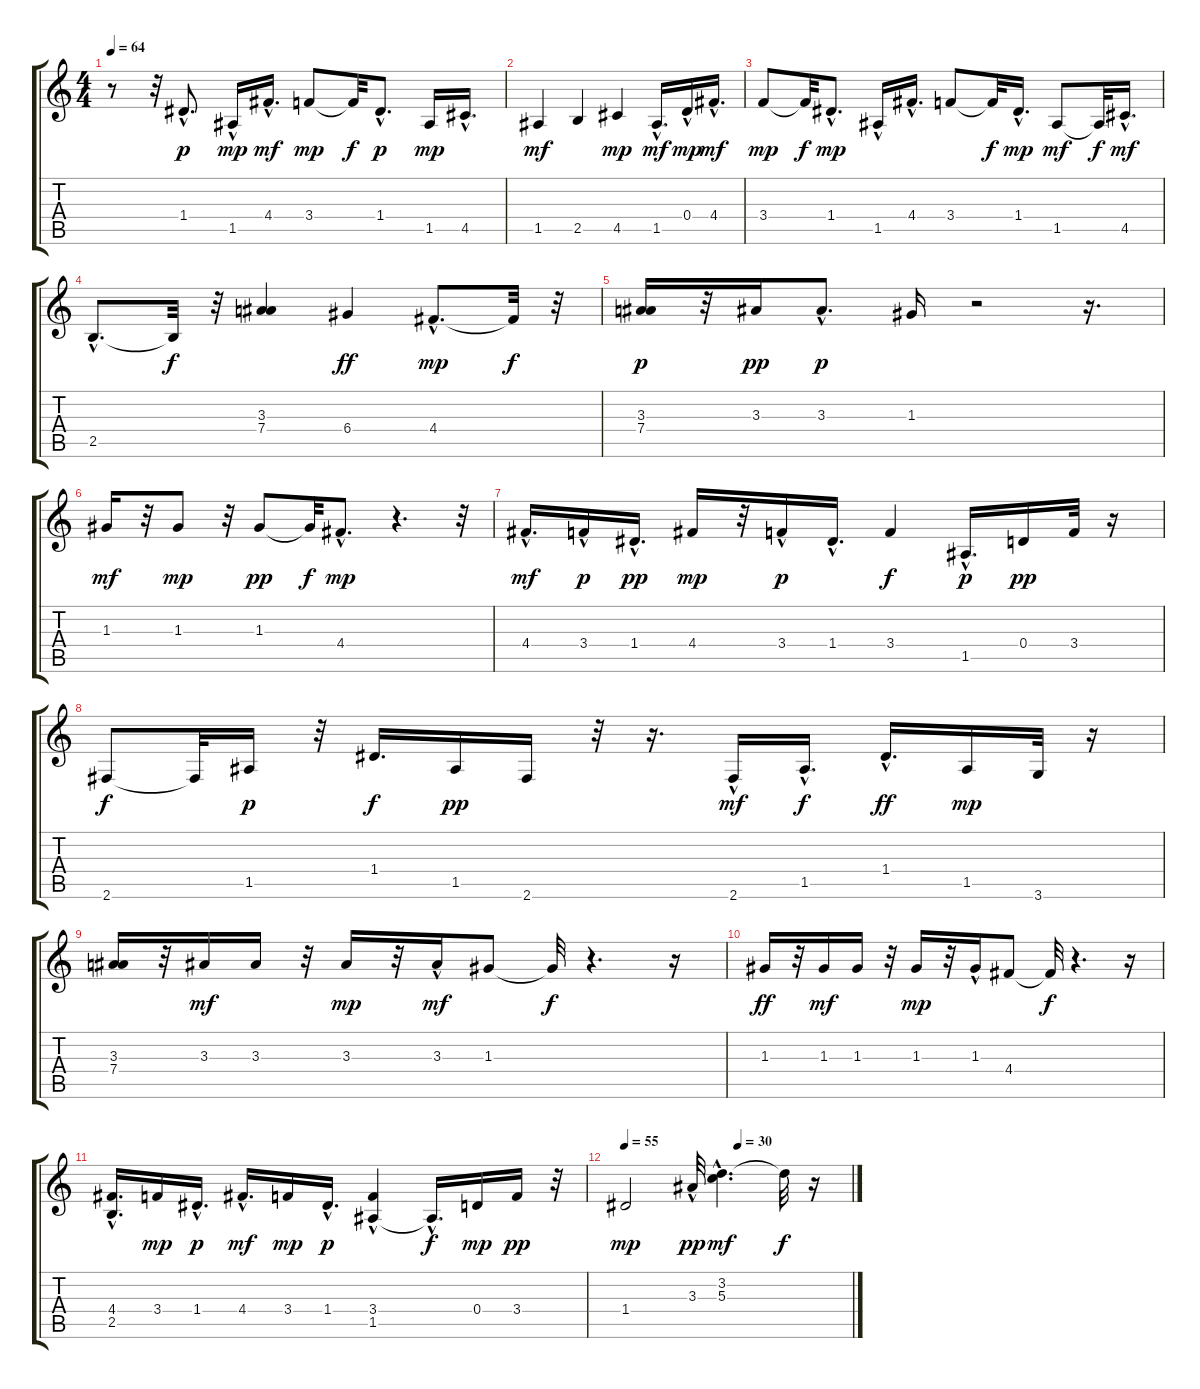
\track "" {instrument electricguitarjazz}
\staff {score tabs}
\tuning (E4 B3 G3 D3 A2 E2) {hide}
\ts (4 4)
\tempo 64
\clef g2
\ks c
r.8{dy fff} r.32 1.4{hac}.8{d dy p} 1.5{hac}.16{dy mp} 4.4{hac}.16{d dy mf} 3.4.8{dy mp} 3.4{t}.32{dy f} 1.4{hac}.8{d dy p} 1.5.16{dy mp} 4.5{hac}.16{d} |
1.5.4{dy mf} 2.5.4 4.5.4{dy mp} 1.5{hac}.16{d dy mf} 0.4{hac}.16{dy mp} 4.4{hac}.16{d dy mf} |
3.4.8{dy mp} 3.4{t}.32{dy f} 1.4{hac}.8{d dy mp} 1.5{hac}.16 4.4{hac}.16{d} 3.4.8 3.4{t}.32{dy f} 1.4{hac}.16{d dy mp} 1.5.8{dy mf} 1.5{t}.32{dy f} 4.5{hac}.16{d dy mf} |
2.5{hac}.8{d} 2.5{t}.32{dy f} r.32 (3.3 7.4).4 6.4.4{dy ff} 4.4{hac}.8{d dy mp} 4.4{t}.32{dy f} r.32 |
(3.3 7.4).16{dy p} r.32 3.3.16{dy pp} 3.3{hac}.8{d dy p} 1.3.16 r.2 r.16{d} |
1.3.16{dy mf} r.32 1.3.8{dy mp} r.32 1.3.8{dy pp} 1.3{t}.32{dy f} 4.4{hac}.8{d dy mp} r.4{d} r.32 |
4.4{hac}.16{d dy mf} 3.4{hac}.16{dy p} 1.4{hac}.16{d dy pp} 4.4.16{dy mp} r.32 3.4{hac}.16{dy p} 1.4{hac}.16{d} 3.4.4{dy f} 1.5{hac}.16{d dy p} 0.4.16{dy pp} 3.4.32 r.16 |
2.6.8{dy f} 2.6{t}.32 1.5.16{dy p} r.32 1.4.16{d dy f} 1.5.16{dy pp} 2.6.16 r.32 r.16{d} 2.6{hac}.16{dy mf} 1.5{hac}.16{d dy f} 1.4{hac}.16{d dy ff} 1.5.16{dy mp} 3.6.32 r.16 |
(3.3 7.4).16 r.32 3.3.16{dy mf} 3.3.16 r.32 3.3.16{dy mp} r.32 3.3{hac}.16{dy mf} 1.3.8 1.3{t}.32{dy f} r.4{d} r.16 |
1.3.16{dy ff} r.32 1.3.16{dy mf} 1.3.16 r.32 1.3.16{dy mp} r.32 1.3{hac}.16 4.4.8 4.4{t}.32{dy f} r.4{d} r.16 |
(4.4{hac} 2.5).16{d} 3.4.16{dy mp} 1.4{hac}.16{d dy p} 4.4{hac}.16{d dy mf} 3.4.16{dy mp} 1.4{hac}.16{d dy p} (3.4{hac} 1.5).4 1.5{hac t}.16{d dy f} 0.4.16{dy mp} 3.4.16{dy pp} r.32 |
\tempo 55
\tempo (30 0.5)
1.4.2{dy mp} 3.3{hac}.32{dy pp} (3.2{hac} 5.3{hac}).4{d dy mf} 3.2{t}.32{dy f} r.16
